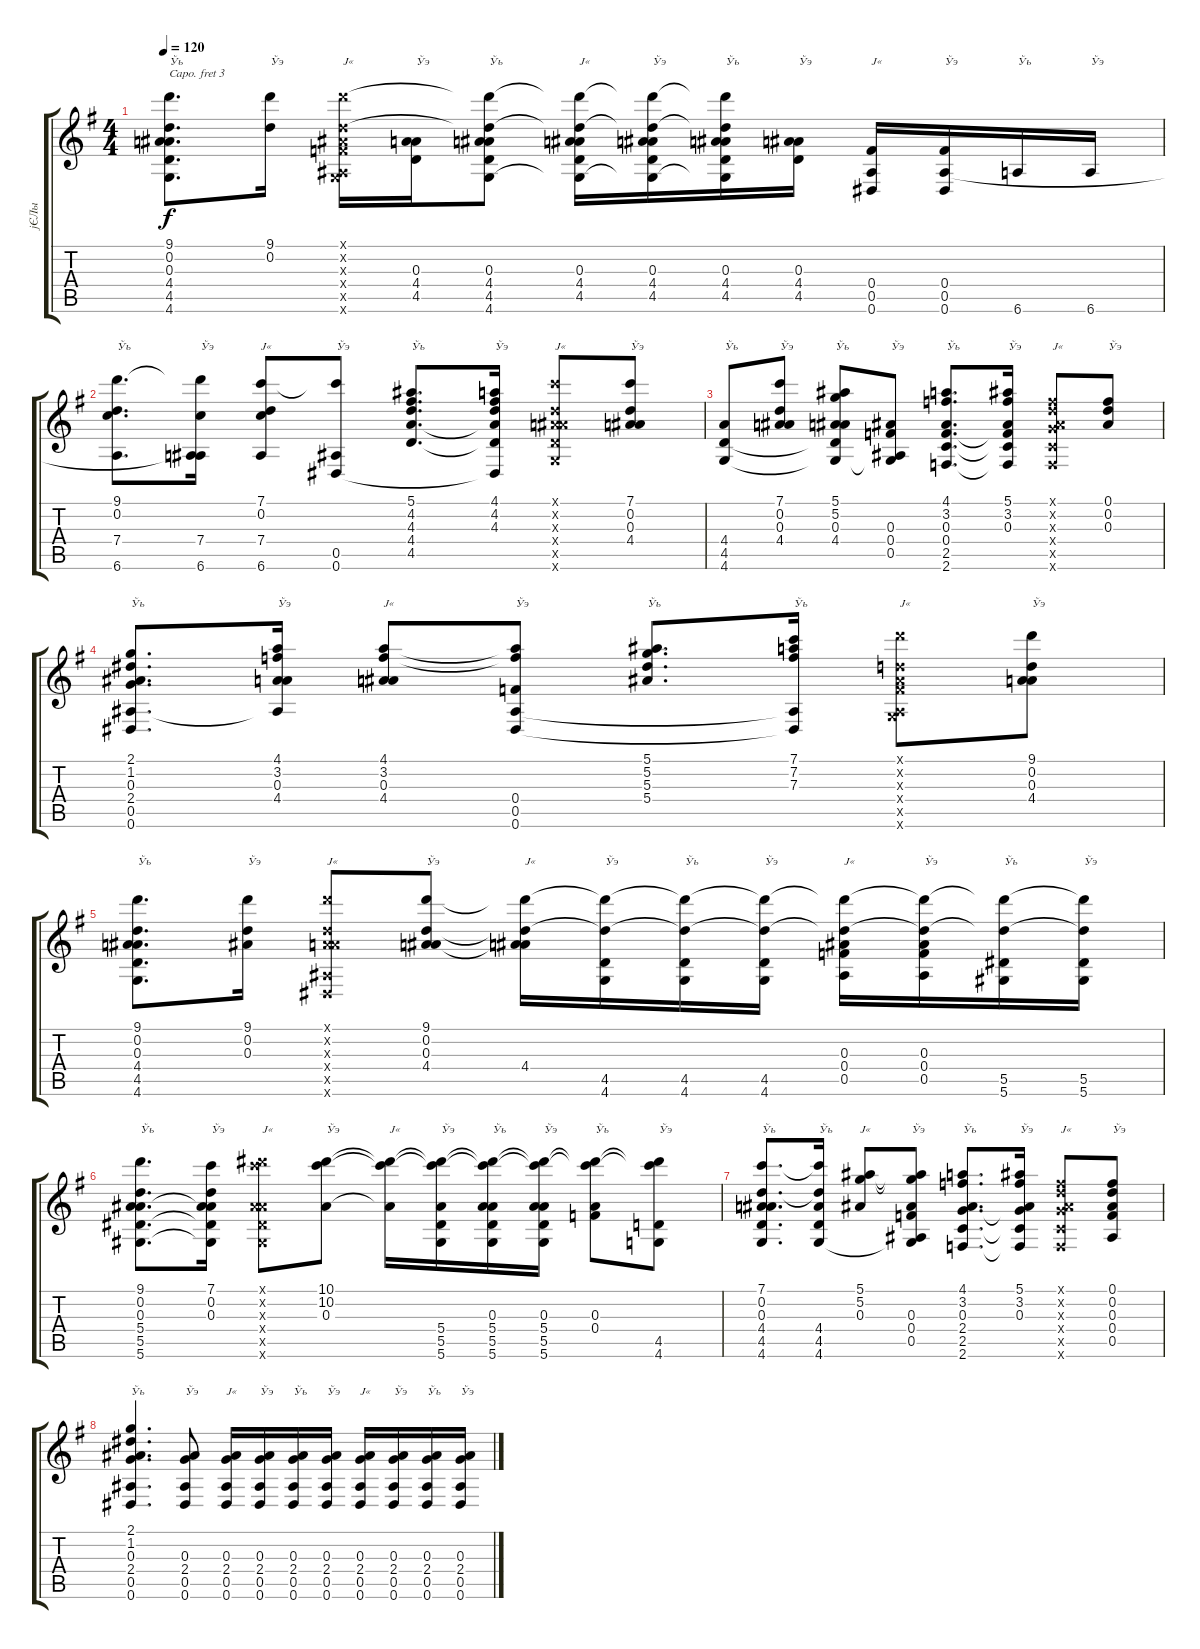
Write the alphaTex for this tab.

\track ("јЄЛы" "јЄЛы") {instrument acousticguitarsteel}
\staff {score tabs}
\capo 3
\tuning (D4 B3 G3 D3 G2 C2) {hide}
\ts (4 4)
\tempo 120
\clef g2
\ks g
(9.1 0.2 0.3 4.4 4.5 4.6).8{d txt "Ўь" dy f} (9.1 0.2).16{txt "Ўэ"} (9.1{x} 0.2{x} 0.3{x} 0.4{x} 0.5{x} 4.6{x}).16{txt "Ј«"} (0.3 4.4 4.5).16{txt "Ўэ"} (9.1{t} 0.2{t} 0.3 4.4 4.5 4.6).8{txt "Ўь"} (9.1{t} 0.2{t} 0.3 4.4 4.5 4.6{t}).16{txt "Ј«"} (9.1{t} 0.2{t} 0.3 4.4 4.5 4.6{t}).16{txt "Ўэ"} (9.1{t} 0.2{t} 0.3 4.4 4.5 4.6{t}).16{txt "Ўь"} (0.3 4.4 4.5).16{txt "Ўэ"} (0.4 0.5 0.6).16{txt "Ј«"} (0.4 0.5 0.6).16{txt "Ўэ"} 6.6.16{txt "Ўь"} 6.6.16{txt "Ўэ"} |
(9.1 0.2 7.4 6.6).8{d txt "Ўь"} (9.1{t} 7.4 0.5{t} 6.6).16{txt "Ўэ"} (7.1 0.2 7.4 6.6).8{txt "Ј«"} (7.1{t} 0.5 0.6).8{txt "Ўэ"} (5.1 4.2 4.3 4.4 4.5).8{d txt "Ўь"} (4.1 4.2 4.3 4.4{t} 4.5{t} 0.6{t}).16{txt "Ўэ"} (7.1{x} 0.2{x} 0.3{x} 4.4{x} 4.5{x} 4.6{x}).8{txt "Ј«"} (7.1 0.2 0.3 4.4).8{txt "Ўэ"} |
(4.4 4.5 4.6).8{txt "Ўь"} (7.1 0.2 0.3 4.4).8{txt "Ўэ"} (5.1 5.2 0.3 4.4 4.5{t} 4.6{t}).8{txt "Ўь"} (0.3 0.4 0.5 4.6{t}).8{txt "Ўэ"} (4.1 3.2 0.3 0.4 2.5 2.6).8{d txt "Ўь"} (5.1 3.2 0.3 0.4{t} 2.5{t} 2.6{t}).16{txt "Ўэ"} (0.1{x} 0.2{x} 0.3{x} 2.4{x} 2.5{x} 2.6{x}).8{txt "Ј«"} (0.1 0.2 0.3).8{txt "Ўэ"} |
(2.1 1.2 0.3 2.4 0.5 0.6).8{d txt "Ўь"} (4.1 3.2 0.3 4.4 0.5{t}).16{txt "Ўэ"} (4.1 3.2 0.3 4.4).8{txt "Ј«"} (4.1{t} 3.2{t} 0.4 0.5 0.6).8{txt "Ўэ"} (5.1 5.2 5.3 5.4).8{d txt "Ўь"} (7.1 7.2 7.3 0.5{t} 0.6{t}).16{txt "Ўь"} (9.1{x} 0.2{x} 0.3{x} 0.4{x} 0.5{x} 4.6{x}).8{txt "Ј«"} (9.1 0.2 0.3 4.4).8{txt "Ўэ"} |
(9.1 0.2 0.3 4.4 4.5 4.6).8{d txt "Ўь"} (9.1 0.2 0.3).16{txt "Ўэ"} (9.1{x} 0.2{x} 0.3{x} 4.4{x} 0.5{x} 0.6{x}).8{txt "Ј«"} (9.1 0.2 0.3 4.4).8{txt "Ўэ"} (9.1{t} 0.2{t} 0.3{t} 4.4).16{txt "Ј«"} (9.1{t} 0.2{t} 4.5 4.6).16{txt "Ўэ"} (9.1{t} 0.2{t} 4.5 4.6).16{txt "Ўь"} (9.1{t} 0.2{t} 4.5 4.6).16{txt "Ўэ"} (9.1{t} 0.2{t} 0.3 0.4 0.5).16{txt "Ј«"} (9.1{t} 0.2{t} 0.3 0.4 0.5).16{txt "Ўэ"} (9.1{t} 0.2{t} 5.5 5.6).16{txt "Ўь"} (9.1{t} 0.2{t} 5.5 5.6).16{txt "Ўэ"} |
(9.1 0.2 0.3 5.4 5.5 5.6).8{d txt "Ўь"} (7.1 0.2 0.3 5.4{t} 5.5{t} 5.6{t}).16{txt "Ўэ"} (10.1{x} 10.2{x} 0.3{x} 5.4{x} 5.5{x} 5.6{x}).8{txt "Ј«"} (10.1 10.2 0.3).8{txt "Ўэ"} (10.1{t} 10.2{t} 0.3{t}).16{txt "Ј«"} (10.1{t} 10.2{t} 5.4 5.5 5.6).16{txt "Ўэ"} (10.1{t} 10.2{t} 0.3 5.4 5.5 5.6).16{txt "Ўь"} (10.1{t} 10.2{t} 0.3 5.4 5.5 5.6).16{txt "Ўэ"} (10.1{t} 10.2{t} 0.3 0.4).8{txt "Ўь"} (10.1{t} 10.2{t} 4.5 4.6).8{txt "Ўэ"} |
(7.1 0.2 0.3 4.4 4.5 4.6).8{d txt "Ўь"} (7.1{t} 0.2{t} 4.4 4.5 4.6).16{txt "Ўь"} (5.1 5.2 0.3).8{txt "Ј«"} (5.1{t} 5.2{t} 0.3 0.4 0.5 4.6{t}).8{txt "Ўэ"} (4.1 3.2 0.3 2.4 2.5 2.6).8{d txt "Ўь"} (5.1 3.2 0.3 2.4{t} 2.5{t} 2.6{t}).16{txt "Ўэ"} (0.1{x} 0.2{x} 0.3{x} 2.4{x} 2.5{x} 2.6{x}).8{txt "Ј«"} (0.1 0.2 0.3 0.4 0.5).8{txt "Ўэ"} |
(2.1 1.2 0.3 2.4 0.5 0.6).4{d txt "Ўь"} (0.3 2.4 0.5 0.6).8{txt "Ўэ"} (0.3 2.4 0.5 0.6).16{txt "Ј«"} (0.3 2.4 0.5 0.6).16{txt "Ўэ"} (0.3 2.4 0.5 0.6).16{txt "Ўь"} (0.3 2.4 0.5 0.6).16{txt "Ўэ"} (0.3 2.4 0.5 0.6).16{txt "Ј«"} (0.3 2.4 0.5 0.6).16{txt "Ўэ"} (0.3 2.4 0.5 0.6).16{txt "Ўь"} (0.3 2.4 0.5 0.6).16{txt "Ўэ"}
